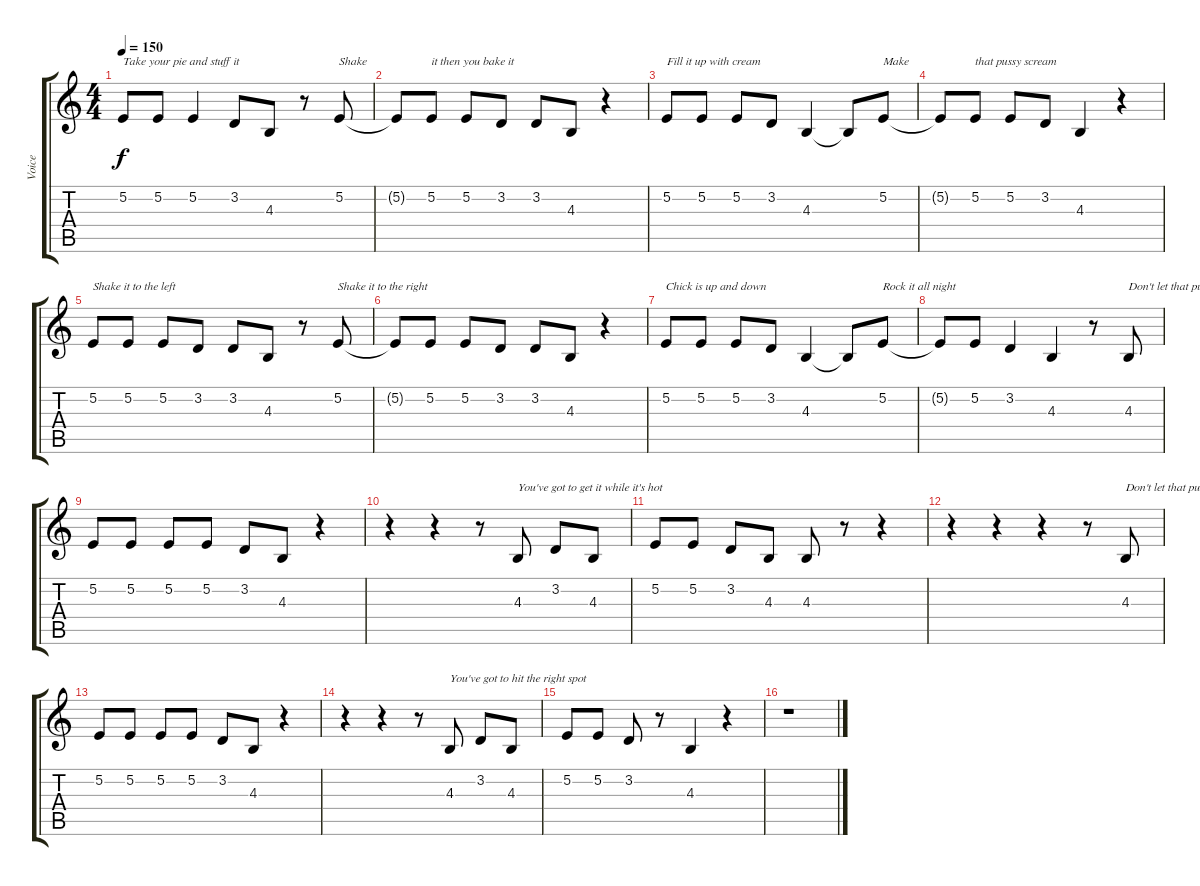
\track ("Voice" "Voice") {instrument violin}
\staff {score tabs}
\tuning (E4 B3 G3 D3 A2 E2) {hide}
\ts (4 4)
\tempo 150
\clef g2
\ks c
5.2.8{txt "Take your pie and stuff it" dy f} 5.2.8 5.2.4 3.2.8 4.3.8 r.8 5.2.8{txt "Shake"} |
5.2{t}.8 5.2.8{txt "it then you bake it"} 5.2.8 3.2.8 3.2.8 4.3.8 r.4 |
5.2.8{txt "Fill it up with cream"} 5.2.8 5.2.8 3.2.8 4.3.4 4.3{t}.8 5.2.8{txt "Make"} |
5.2{t}.8 5.2.8{txt "that pussy scream"} 5.2.8 3.2.8 4.3.4 r.4 |
5.2.8{txt "Shake it to the left"} 5.2.8 5.2.8 3.2.8 3.2.8 4.3.8 r.8 5.2.8{txt "Shake it to the right"} |
5.2{t}.8 5.2.8 5.2.8 3.2.8 3.2.8 4.3.8 r.4 |
5.2.8{txt "Chick is up and down"} 5.2.8 5.2.8 3.2.8 4.3.4 4.3{t}.8 5.2.8{txt "Rock it all night"} |
5.2{t}.8 5.2.8 3.2.4 4.3.4 r.8 4.3.8{txt "Don't let that pussy cool off"} |
5.2.8 5.2.8 5.2.8 5.2.8 3.2.8 4.3.8 r.4 |
r.4 r.4 r.8 4.3.8{txt "You've got to get it while it's hot"} 3.2.8 4.3.8 |
5.2.8 5.2.8 3.2.8 4.3.8 4.3.8 r.8 r.4 |
r.4 r.4 r.4 r.8 4.3.8{txt "Don't let that pussy cool off"} |
5.2.8 5.2.8 5.2.8 5.2.8 3.2.8 4.3.8 r.4 |
r.4 r.4 r.8 4.3.8{txt "You've got to hit the right spot"} 3.2.8 4.3.8 |
5.2.8 5.2.8 3.2.8 r.8 4.3.4 r.4 |
r.1
